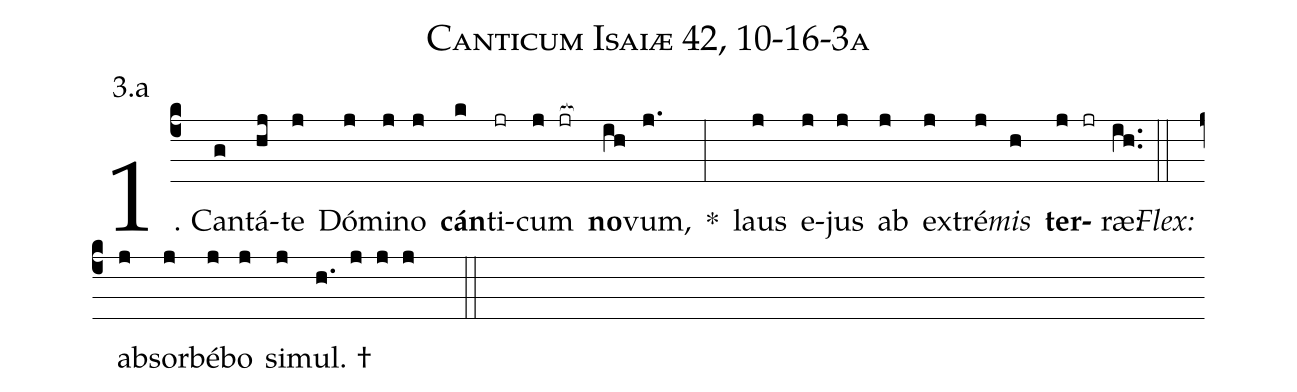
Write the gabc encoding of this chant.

name: Canticum Isaiæ 42, 10-16-3a;
annotation: 3.a;
%%
(c4)1. Can(g)tá(hj)te(j) Dó(j)mi(j)no(j) <b>cán</b>(k)ti(jr)cum(j jr[ocb:1{]) <b>no</b>(ih[ocb:0}])vum,(j.) *(:) laus(j) e(j)jus(j) ab(j) ex(j)tré(j)<i>mis</i>(h) <b>ter</b>(j jr)ræ:(ih..) (::)
<i>Flex:</i>()  ab(j)sor(j)bé(j)bo(j) si(j)mul. †(h. j j j  ::)
